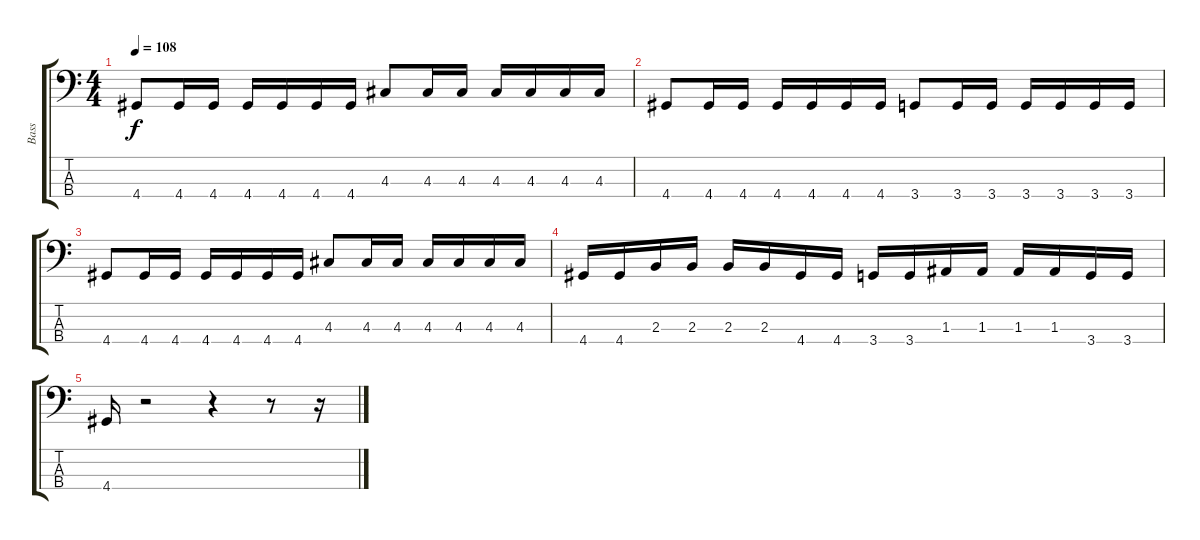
\track ("Bass" "Bass") {instrument electricbasspick}
\staff {score tabs}
\tuning (G2 D2 A1 E1) {hide}
\ts (4 4)
\tempo 108
\clef f4
\ks c
4.4.8{dy f} 4.4.16 4.4.16 4.4.16 4.4.16 4.4.16 4.4.16 4.3.8 4.3.16 4.3.16 4.3.16 4.3.16 4.3.16 4.3.16 |
4.4.8 4.4.16 4.4.16 4.4.16 4.4.16 4.4.16 4.4.16 3.4.8 3.4.16 3.4.16 3.4.16 3.4.16 3.4.16 3.4.16 |
4.4.8 4.4.16 4.4.16 4.4.16 4.4.16 4.4.16 4.4.16 4.3.8 4.3.16 4.3.16 4.3.16 4.3.16 4.3.16 4.3.16 |
4.4.16 4.4.16 2.3.16 2.3.16 2.3.16 2.3.16 4.4.16 4.4.16 3.4.16 3.4.16 1.3.16 1.3.16 1.3.16 1.3.16 3.4.16 3.4.16 |
4.4.16 r.2 r.4 r.8 r.16
